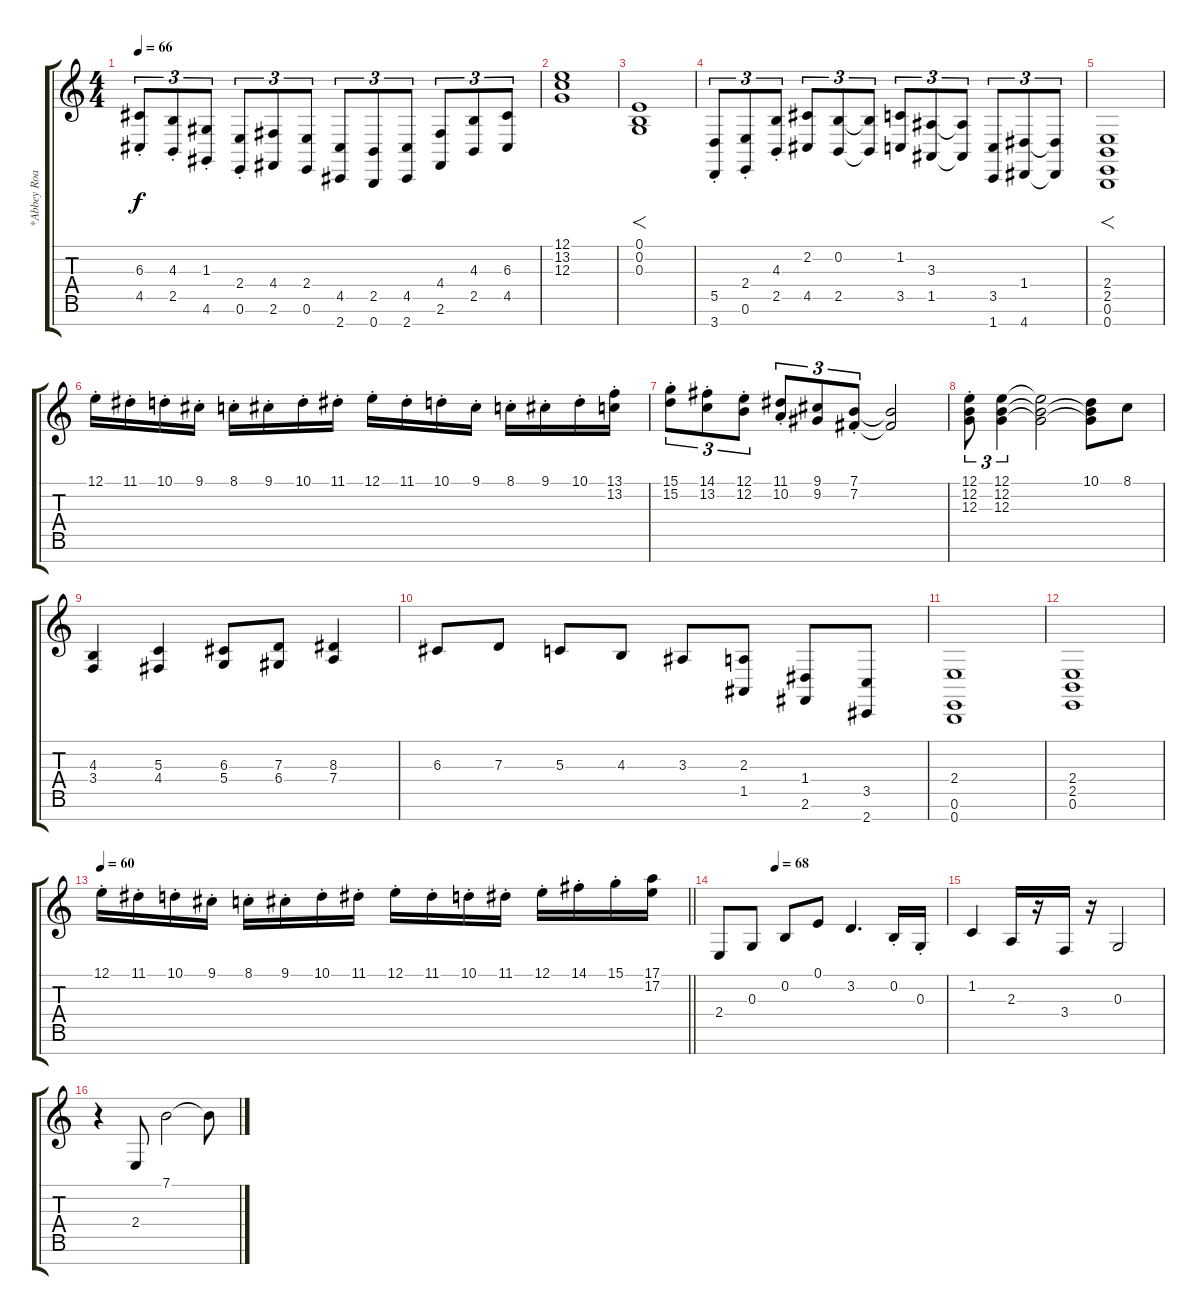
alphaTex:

\track ("*Abbey Road Orchestra* Brass II" "*Abbey Roa") {instrument trombone}
\staff {score tabs}
\tuning (E4 B3 G3 D3 A2 E2 B1) {hide}
\ts (4 4)
\tempo 66
\clef g2
\ks c
(6.3{st} 4.5{st}).8{tu (3 2) dy f} (4.3{st} 2.5{st}).8{tu (3 2)} (1.3{st} 4.6{st}).8{tu (3 2)} (2.4{st} 0.6{st}).8{tu (3 2)} (4.4 2.6).8{tu (3 2)} (2.4 0.6).8{tu (3 2)} (4.5 2.7).8{tu (3 2)} (2.5 0.7).8{tu (3 2)} (4.5 2.7).8{tu (3 2)} (4.4 2.6).8{tu (3 2)} (4.3 2.5).8{tu (3 2)} (6.3 4.5).8{tu (3 2)} |
(12.1 13.2 12.3).1 |
(0.1 0.2 0.3).1{f} |
(5.5{st} 3.7{st}).8{tu (3 2)} (2.4{st} 0.6{st}).8{tu (3 2)} (4.3{st} 2.5{st}).8{tu (3 2)} (2.2 4.5).8{tu (3 2)} (0.2 2.5).8{tu (3 2)} (0.2{t} 2.5{t}).8{tu (3 2)} (1.2 3.5).8{tu (3 2)} (3.3 1.5).8{tu (3 2)} (3.3{t} 1.5{t}).8{tu (3 2)} (3.5 1.7).8{tu (3 2)} (1.4 4.7).8{tu (3 2)} (1.4{t} 4.7{t}).8{tu (3 2)} |
(2.4 2.5 0.6 0.7).1{f} |
12.1{st}.16 11.1{st}.16 10.1{st}.16 9.1{st}.16 8.1{st}.16 9.1{st}.16 10.1{st}.16 11.1{st}.16 12.1{st}.16 11.1{st}.16 10.1{st}.16 9.1{st}.16 8.1{st}.16 9.1{st}.16 10.1{st}.16 (13.1{st} 13.2).16 |
(15.1{st} 15.2{st}).8{tu (3 2) volume 8} (14.1{st} 13.2{st}).8{tu (3 2)} (12.1{st} 12.2{st}).8{tu (3 2)} (11.1{st} 10.2{st}).8{tu (3 2)} (9.1 9.2).8{tu (3 2)} (7.1{st} 7.2{st}).8{tu (3 2)} (7.1{t} 7.2{t}).2 |
(12.1{st} 12.2{st} 12.3{st}).8{tu (3 2)} (12.1 12.2 12.3).4{tu (3 2)} (12.1{t} 12.2{t} 12.3{t}).2 (10.1 12.2{t} 12.3{t}).8 8.1.8 |
(4.3 3.4).4 (5.3 4.4).4 (6.3 5.4).8 (7.3 6.4).8 (8.3 7.4).4 |
6.3.8 7.3.8 5.3.8 4.3.8 3.3.8 (2.3 1.5).8 (1.4 2.6).8 (3.5 2.7).8 |
(2.4 0.6 0.7).1 |
(2.4 2.5 0.6).1 |
\tempo 60
\barLineRight lightlight
12.1{st}.16{volume 15} 11.1{st}.16 10.1{st}.16 9.1{st}.16 8.1{st}.16 9.1{st}.16 10.1{st}.16 11.1{st}.16 12.1{st}.16 11.1{st}.16 10.1{st}.16 11.1{st}.16 12.1{st}.16 14.1{st}.16 15.1{st}.16 (17.1 17.2).16 |
\tempo (68 0.25)
2.4.8{instrument brasssection} 0.3.8 0.2.8 0.1.8 3.2.4{d} 0.2{st}.16 0.3{st}.16 |
1.2.4 2.3.16 r.16 3.4.16 r.16 0.3.2 |
r.4 2.4.8 7.1.2 7.1{t}.8
